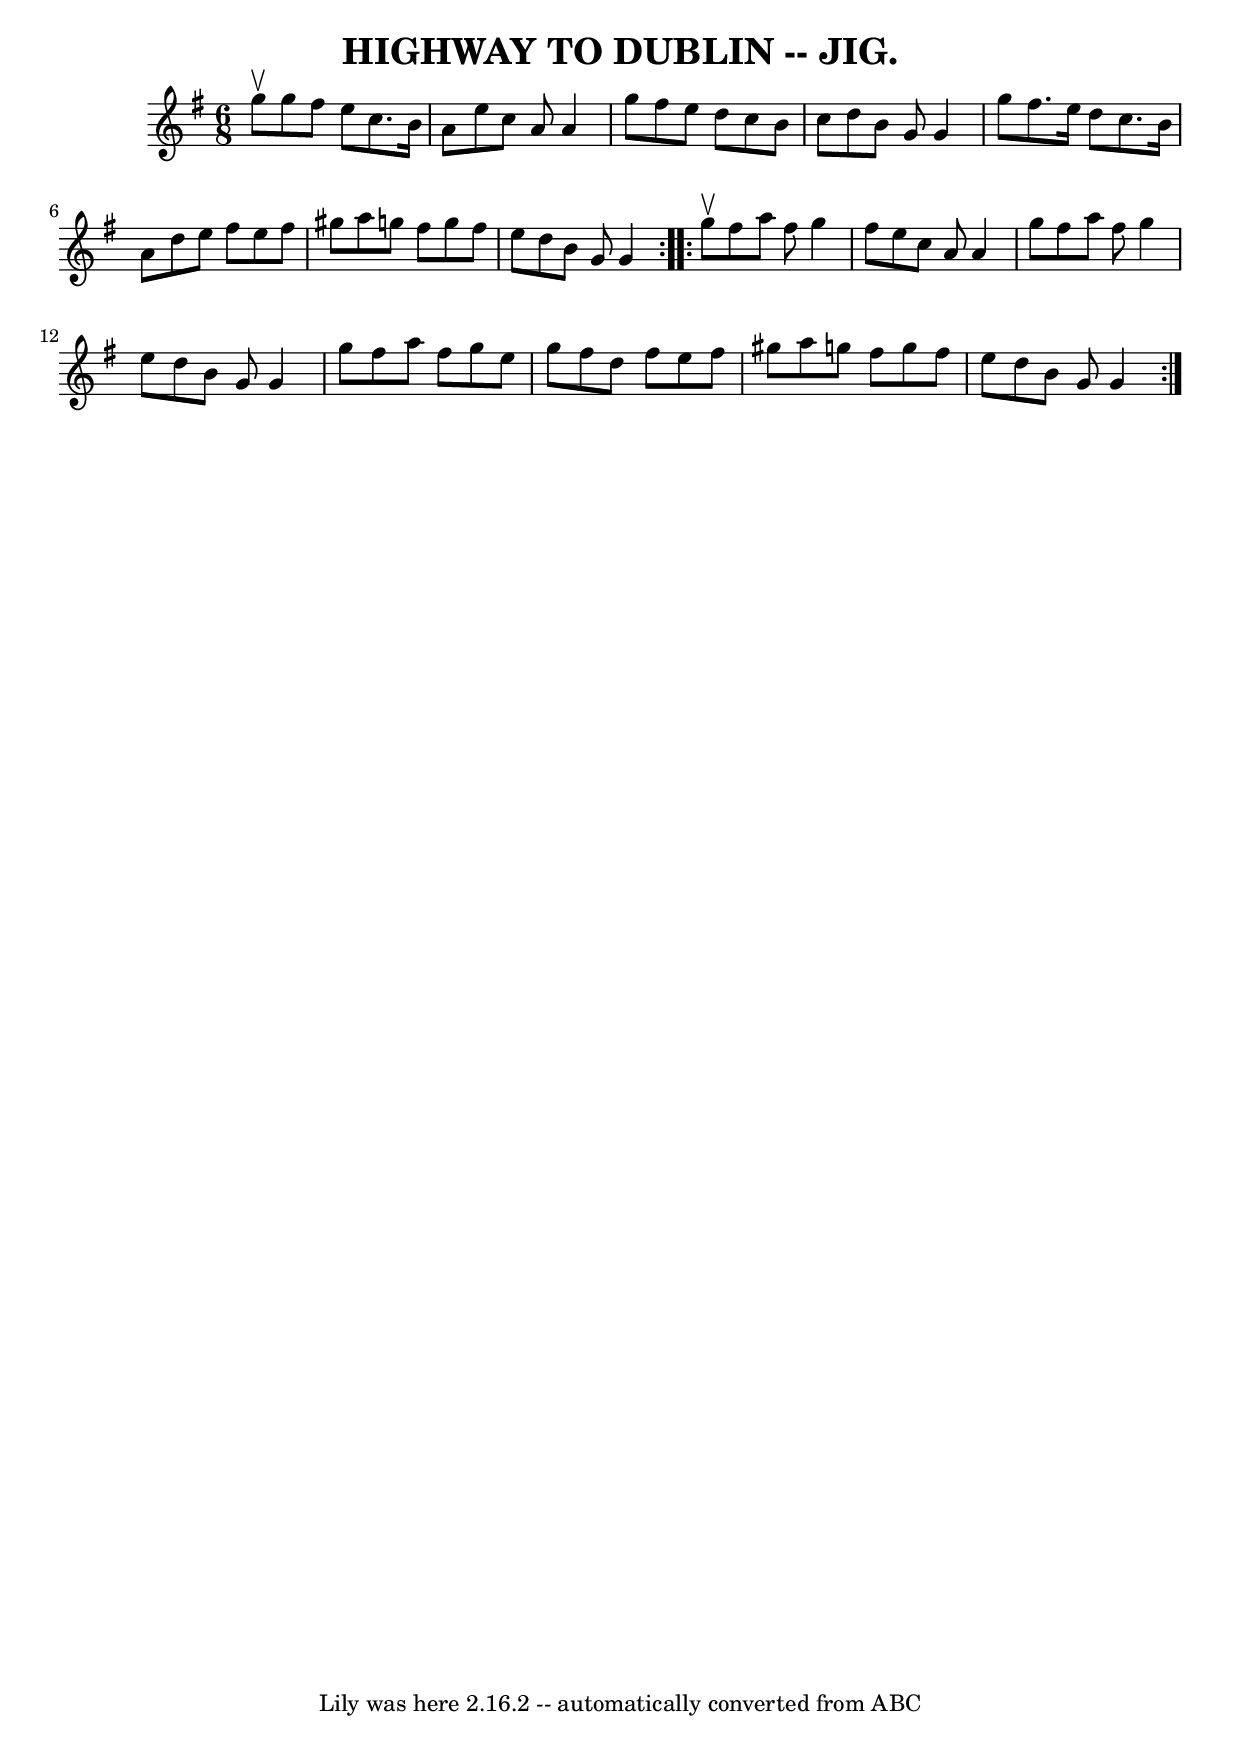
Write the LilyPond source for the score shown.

\version "2.16.2"
\include "Mammoth.ily"
\header {
  %% book = "Coles pg. 64.7"
  crossRefNumber = "27"
  footnotes = ""
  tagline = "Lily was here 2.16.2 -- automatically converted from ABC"
  title = "HIGHWAY TO DUBLIN -- JIG."

}
voicedefault =  {



  \repeat volta 2 {

    \time 6/8 
    \key g \major
    g''8^\upbow |
    g''8 fis''8 e''8    
    c''8. b'16 a'8  |
    e''8 c''8 a'8 a'4 g''8  |
    
    fis''8 e''8 d''8 c''8 b'8 c''8  |
    d''8 b'8 g'8    
    g'4 g''8  |
    fis''8. e''16 d''8 c''8. b'16 a'8   |
    d''8 e''8 fis''8 e''8 fis''8 gis''8  |
    a''8  
    g''!8 fis''8 g''8 fis''8 e''8  |
    d''8 b'8 g'8    
    g'4  
  }     
  \repeat volta 2 {
    g''8^\upbow |
    fis''8 a''8 fis''8 
    g''4 fis''8  |
    e''8 c''8 a'8 a'4 g''8  |
    
    fis''8 a''8 fis''8 g''4 e''8  |
    d''8 b'8 g'8 g'4  
    g''8  |
    fis''8 a''8 fis''8 g''8 e''8 g''8  |
    
    fis''8 d''8 fis''8 e''8 fis''8 gis''8  |
    a''8    
    g''!8 fis''8 g''8 fis''8 e''8  |
    d''8 b'8 g'8 g'4 
    
  }   

}

\score{
  <<

    \context Staff="default"
    {
      \voicedefault 
      
    }

  >>
  \layout {
    
  }
  \midi {
  }

}
